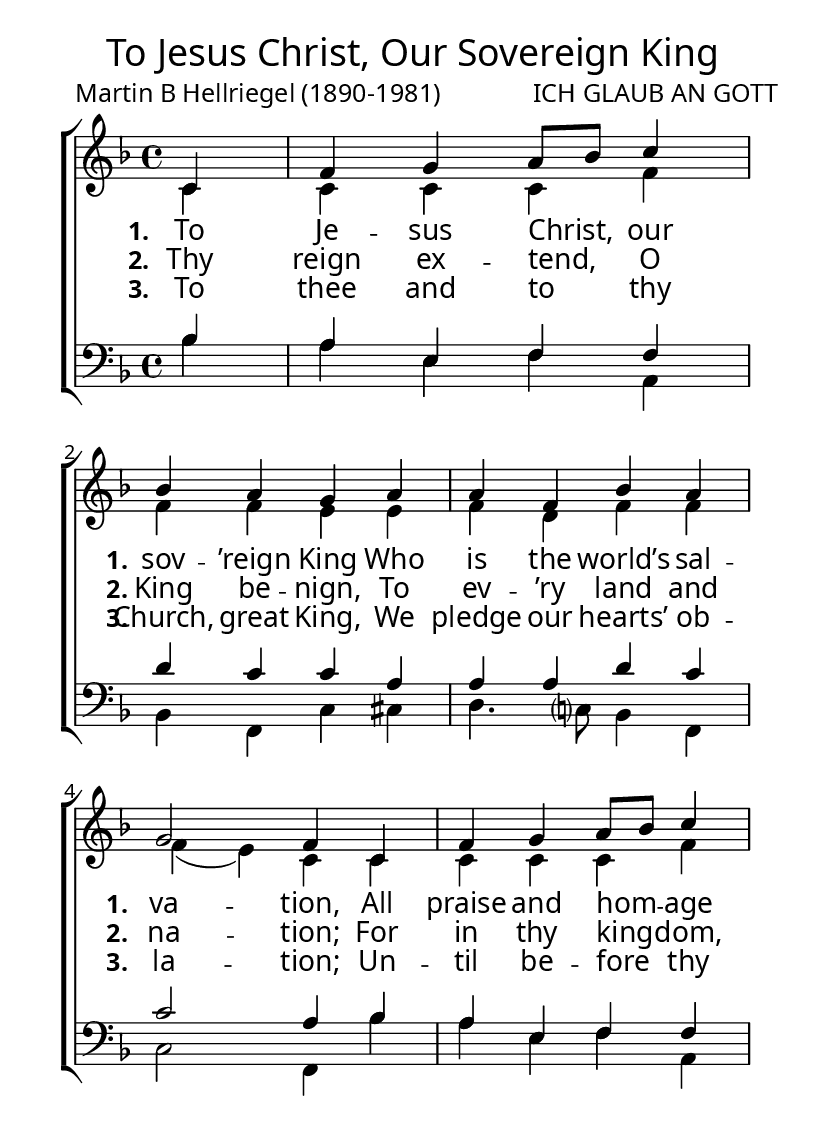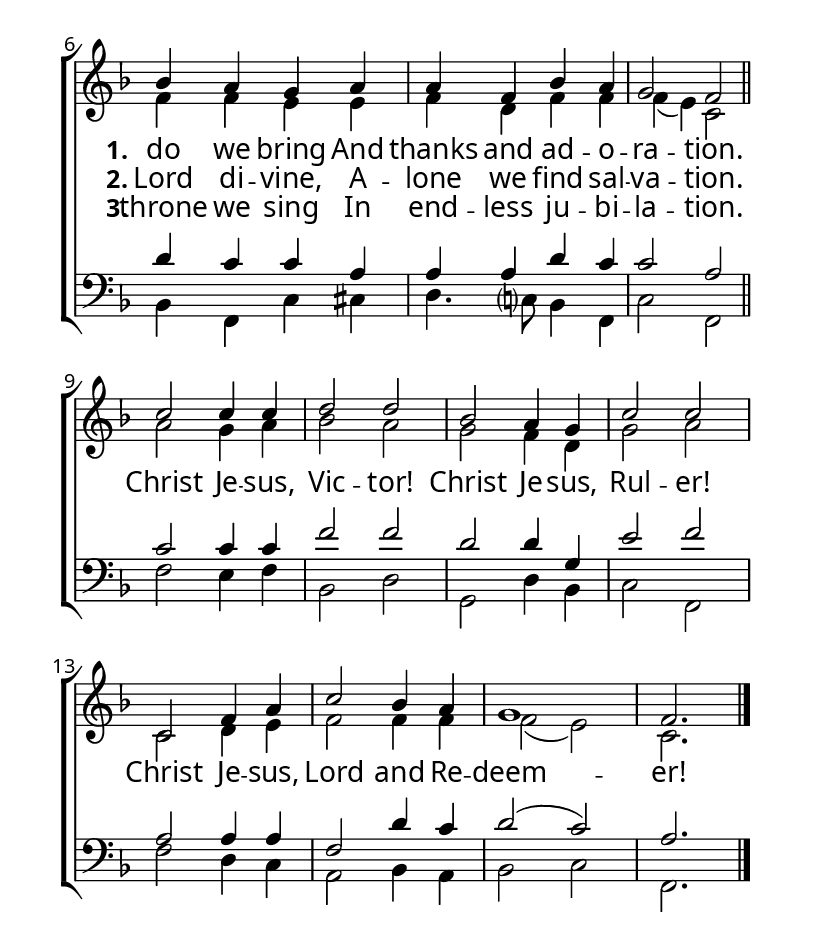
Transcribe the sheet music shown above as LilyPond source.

\version "2.14.2"
%\include "../util.ly"
\include "inc-header.ly"
\header {
  title = \markup{\override #'(font-name . "Garamond Premr Pro"){ \abs-fontsize #18 "To Jesus Christ, Our Sovereign King"}}
  composer = \markup"ICH GLAUB AN GOTT"
  poet = \markup "Martin B Hellriegel (1890-1981)"
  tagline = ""
}
% #(set-global-staff-size 20) \paper{ #(define fonts (make-pango-font-tree "Garamond Premr Pro" "Garamond Premr Pro" "Garamond Premr Pro" (/ 22 20))) }
global = {
  \key f \major
  \time 4/4
  %\dynamicUp
  %\set crescendoSpanner = #'dashed-line
  %\set midiInstrument = "recorder"
  \autoBeamOff
  \override DynamicTextSpanner #'style = #'none
}

sopMusic = \relative c' {
  \partial 4 c4 | f g a8[ bes] c4 | bes a g a | a f bes a | g2 f4
              c | f g a8[ bes] c4 | bes a g a | a f bes a | g2 f \bar "||"
  c'2 c4 c | d2 d | bes a4 g | c2 c |
  c, f4 a | c2 bes4 a | g1 | f2.
  \bar "|."
}
sopWords = \lyricmode {
  \set stanza = "1. " \set shortVocalName = "1. "
  To Je -- sus Christ, our sov -- "’reign" King Who is the world’s sal -- va -- tion,
  All praise and hom -- age do we bring And thanks and ad -- o -- ra -- tion.
  \set shortVocalName = ""
  Christ Je -- sus, Vic -- tor! Christ Je -- sus, Rul -- er!
  Christ Je -- sus, Lord and Re -- deem -- er!
}

sopWordsII = \lyricmode {
  \set stanza = "2. " \set shortVocalName = "2. "
  Thy reign ex -- tend, O King be -- nign, To ev -- "’ry" land and na -- tion;
  For in thy king -- dom, Lord di -- vine, A -- lone we find sal -- va -- tion.
}

sopWordsIII = \lyricmode {
  \set stanza = "3. " \set shortVocalName = "3. "
  To thee and to thy Church, great King, We pledge our hearts’ ob -- la -- tion;
  Un -- til be -- fore thy throne we sing In end -- less ju -- bi -- la -- tion.
}

altoMusic = \relative c' {
  \partial 4 c4 | c c c f | f f e e | f d f f | f( e) c
              c | c c c f | f f e e | f d f f | f( e) c2 \bar "||"
  a'2 g4 a | bes2 a | g f4 d | g2 a |
  c, d4 e | f2 f4 f | f2( e) | c2.
  \bar "|."
}
tenorMusic = \relative c' {
  \partial 4 bes4 | a e f f | d' c c a | a a d c | c2 a4
              bes | a e f f | d' c c a | a a d c | c2 a \bar "||"
  c2 c4 c | f2 f | d d4 g, | e'2 f |
  a, a4 a | f2 d'4 c | d2( c) | a2.
  \bar "|."
}

bassMusic = \relative c' {
  \partial 4 bes4 | a e f a, | bes f c' cis | d4. c?8 bes4 f | c'2 f,4
             bes' | a e f a, | bes f c' cis | d4. c?8 bes4 f | c'2 f,
  f'2 e4 f | bes,2 d | g, d'4 bes | c2 f, |
  f' d4 c | a2 bes4 a | bes2 c | f,2.
  \bar "|."
}
\score {
<<
   \new ChoirStaff <<
    \new Staff = women <<
      \new Voice = "sopranos" { \voiceOne << \global \sopMusic >> }
      \new Voice = "altos" { \voiceTwo << \global \altoMusic >> }
    >>
    \new Lyrics = "altos"  \lyricsto "sopranos" \sopWords
    \new Lyrics = "altosII"  \lyricsto "sopranos" \sopWordsII
    \new Lyrics = "altosII"  \lyricsto "sopranos" \sopWordsIII
   \new Staff = men <<
      \clef bass
      \new Voice = "tenors" { \voiceOne << \global \tenorMusic >> }
      \new Voice = "basses" { \voiceTwo << \global \bassMusic >> }
    >>
  >>
%    \new PianoStaff << \new Staff { \new Voice { \pianoRH } } \new Staff { \clef "bass" \pianoLH } >>
  >>
  \midi {
    \tempo 4 = 90
    \set Staff.midiInstrument = "flute"
  
    \context {
      \Voice
      \remove "Dynamic_performer"
    }
  }
  \layout {
    \context {
      \Lyrics
      % \override LyricText #'font-size = #1.3
      % \override VerticalAxisGroup #'staff-affinity = #0
      % \override LyricText #'X-offset = #center-on-word
    }
    \context {
      \Score
      % \override SpacingSpanner #'base-shortest-duration = #(ly:make-moment 1 8)
      % \override SpacingSpanner #'common-shortest-duration = #(ly:make-moment 1 4)
    }
    \context {
      % Remove all empty staves
      \Staff \RemoveEmptyStaves \override VerticalAxisGroup #'remove-first = ##t
      
      \override VerticalAxisGroup #'staff-staff-spacing =
      #'((basic-distance . 0)
         (minimum-distance . 0)
         (padding . -1)
         (stretchability . 2))
    }
  }
}
